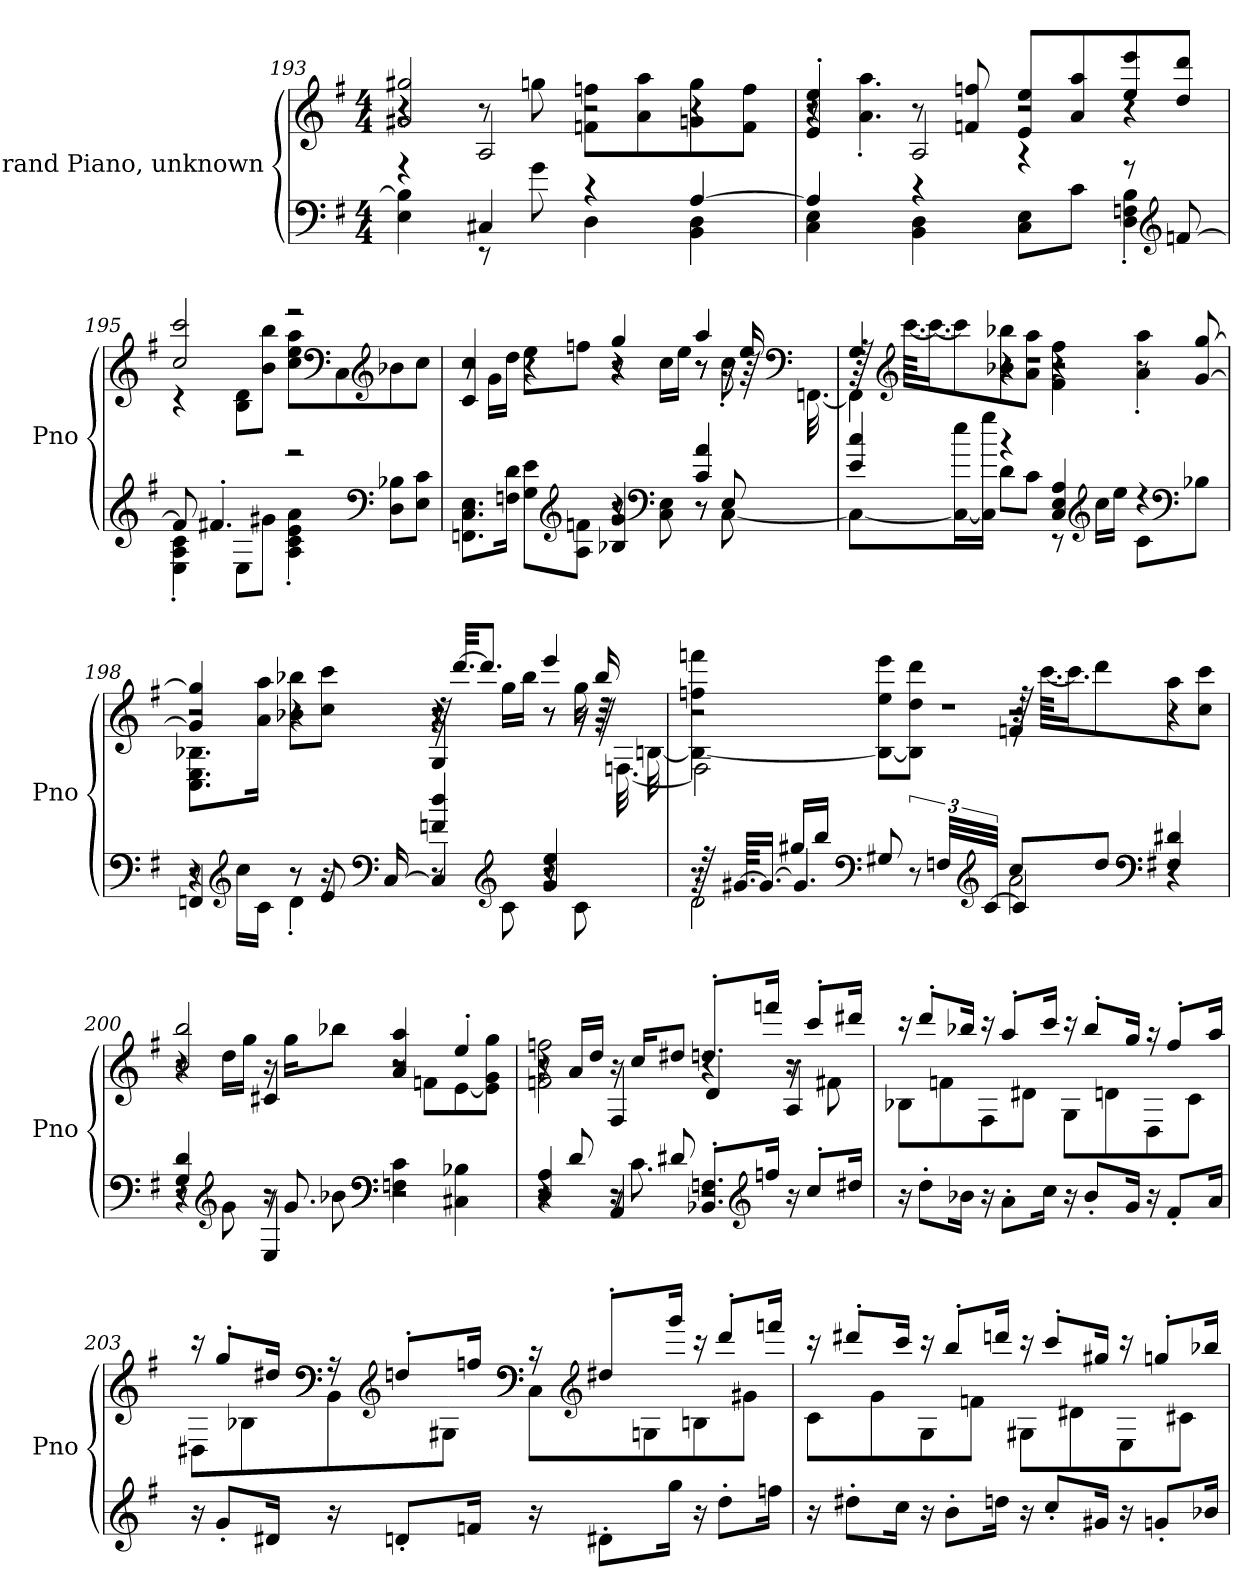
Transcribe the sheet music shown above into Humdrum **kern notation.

**kern	**kern
*part1	*part1
*staff2	*staff1
*I"Grand Piano, unknown	*
*I'Pno	*
*clefF4	*clefG2
*k[f#]	*k[f#]
*M4/4	*M4/4
=193	=193
*^	*^
*	*	*	*^
4r	4E\ 4B\]	2g#X/ 2gg#X/	4r	4r
4C#X/	8r	.	8r	2A/
.	8g\	.	8ggn\	.
4r	4D\	2r	8fn\ 8ffn\L	.
.	.	.	8a\ 8aa\	.
[4A/	4BB\ 4D\	.	8gn\ 8gg\	4r
.	.	.	8f\ 8ff\J	.
=194	=194	=194	=194	=194
4A/]	4C\ 4E\	4e/' 4ee/'	8r	4r
.	.	.	4.a\' 4.aa\'	.
4r	4BB\ 4D\	8r	.	2A/
.	.	8fn/ 8ffn/	.	.
4r	8C\ 8E\L	8e/ 8ee/L	2r	.
.	8c\J	8a/ 8aa/	.	.
8r	4D\' 4Fn\' 4B\'	8ee/ 8eee/	.	4r
*clefG2	*	*	*	*
[8fn/	.	8dd/ 8ddd/J	.	.
*	*	*	*v	*v
!!LO:LB:g=z
=195	=195	=195	=195
8f/]	4E\' 4A\' 4c\'	2cc/ 2ccc/	4r
4.f#X'/	.	.	.
.	8E\L	.	8B\ 8d\L
.	8g#X\J	.	8b\ 8bb\J
2r	4A\' 4c\' 4e\' 4a\'	2r	8cc\ 8ee\ 8aa\L
*	*	*clefF4	*
.	.	.	8C\
*clefF4	*	*clefG2	*
.	8D\ 8B-X\L	.	8b-X\
.	8E\ 8c\J	.	8cc\J
=196	=196	=196	=196
*	*^	*^	*^
2r	8.FFn\ 8.C\ 8.E\L	2r	2r	8r	4c/ 4cc/	2r
.	.	.	.	16g\LL	.	.
.	16Fn\ 16d\Jk	.	.	16dd\JJ	.	.
.	8G\ 8e\L	.	.	8ee\L	4r	.
*clefG2	*	*	*	*	*	*
.	8A\ 8fn\J	.	.	8ffn\J	.	.
4B-X/ 4g/	8r	4r	4r	8r	4gg/	4r
*clefF4	*	*	*	*	*	*
.	8C\ 8E\	.	.	16cc\LL	.	.
.	.	.	.	16ee\JJ	.	.
4c/ 4a/	8r	8r	8r	8r	4aa/	8r
.	[8C\	8E/	16r	8cc'\	.	16r
.	.	.	16ee/	.	.	64r
*	*	*	*clefF4	*	*	*
.	.	.	.	.	.	[32.FFn\
*	*v	*v	*	*	*	*
!!LO:LB:g=z	!!	!!	!!
=197	=197	=197	=197	=197	=197
4e/ 4cc/	8C\L_	1r	128r	4G/	4FF\]
*	*	*clefG2	*	*	*
.	.	.	[64.ccc\KKLL	.	.
.	.	.	16.ccc\J_	.	.
.	16C\_ 16ee\L	.	8ccc\]	.	.
.	16C\] 16gg\JJ	.	.	.	.
4r	8d\L	.	8b-X\ 8bb-X\	4r	4r
.	8c\J	.	8a\ 8aa\J	.	.
4C/ 4E/ 4A/	8r	.	4f#\ 4ff#\	4r	2r
*clefG2	*	*	*	*	*
.	16cc\LL	.	.	.	.
.	16ee\JJ	.	.	.	.
4r	8c\L	.	4a\' 4aa\'	8r	.
*clefF4	*	*	*	*	*
.	8B-X\J	.	.	[8g/ [8gg/	.
!!LO:PB:g=z	!!	!!	!!
=198	=198	=198	=198	=198	=198
*	*^	*	*	*	*
4FFn/	8r	4r	2r	8.C\ 8.E\ 8.B-X\L	4g/] 4gg/]	2r
*clefG2	*	*	*	*	*	*
.	16cc\LL	.	.	.	.	.
.	16c\JJ	.	.	16a\ 16aa\Jk	.	.
8r	4d'\	8r	.	8b-X\ 8bb-X\L	4r	.
8e/	.	16r	.	8cc\ 8ccc\J	.	.
*clefF4	*	*	*	*	*	*
.	.	[16C/	.	.	.	.
4fn/ 4dd/	8r	4C/]	64r	8r	4G/	4r
.	.	.	[32.ddd/KKL	.	.	.
.	.	.	8.ddd/J]	.	.	.
*clefG2	*	*	*	*	*	*
.	8c\	.	.	16gg\LL	.	.
.	.	.	.	16bb-\JJ	.	.
4g/ 4ee/	8r	4r	4eee/	8r	8r	8r
.	8c\	.	.	16gg\	16r	16r
.	.	.	.	32r	16bb-/	64r
.	.	.	.	.	.	[32.Fn\
.	.	.	.	[32Bn\	.	.
!!LO:LB:g=z	!!	!!	!!
=199	=199	=199	=199	=199	=199	=199
128r	2d\	8r	1r	4B\_ 4ffn\ 4fffn\	2r	2F\]
[64.g#X/KKLL	.	.	.	.	.	.
16.g#/JJ_	.	.	.	.	.	.
4.g#/]	.	16gg#X/LL	.	.	.	.
.	.	16bb/JJ	.	.	.	.
*clefF4	*	*	*	*	*	*
.	.	8G#X/	.	8B\_ 8ee\ 8eee\L	.	.
.	.	12r	.	8B\] 8dd\ 8ddd\J	.	.
.	.	48Fn/LLL	.	.	.	.
*clefG2	*	*	*	*	*	*
.	.	[48c/JJJ	.	.	.	.
8cc/L	2a\	4c/]	.	128r	4fn/	2r
.	.	.	.	[64.ccc\KKLL	.	.
.	.	.	.	16.ccc\J]	.	.
8dd/J	.	.	.	8ddd\	.	.
*clefF4	*	*	*	*	*	*
4r	.	4F#X/ 4d#X/	.	8aa\	4r	.
.	.	.	.	8cc\ 8ccc\J	.	.
*	*	*	*	*	*v	*v
!!LO:LB:g=z
=200	=200	=200	=200	=200	=200
4r	8r	4G/ 4d/	2b/ 2bb/	8r	4r
*clefG2	*	*	*	*	*
.	8g\	.	.	16dd\LL	.
.	.	.	.	16gg\JJ	.
16r	8r	4E/	.	16r	4c#X/
8.g/	.	.	.	16gg\KL	.
.	8b-X\	.	.	8bb-X\J	.
*clefF4	*	*	*	*	*
2r	4Fn\ 4c\	2r	4a/ 4aa/	8r	2r
.	.	.	.	8fn\L	.
.	4C#X\ 4B-X\	.	4ee'/	[8e\	.
.	.	.	.	8e\] 8g\ 8gg\J	.
=201	=201	=201	=201	=201	=201
8r	4r	4D/ 4A/	8r	2fn\ 2ffn\	4r
8d/	.	.	16a/LL	.	.
.	.	.	16dd/JJ	.	.
8r	16r	4AA/	16r	.	4F#/
.	8.c\	.	16cc/KL	.	.
8d#X/	.	.	8dd#X/J	.	.
8.BB-X/' 8.Fn/'L	2r	2r	8.ddn'/L	4r	4d/
*clefG2	*	*	*	*	*
16ffn/Jk	.	.	16fffn/Jk	.	.
16r	.	.	16r	8r	4A'/
8cc'/L	.	.	8ccc'/L	.	.
.	.	.	.	8f#X\	.
16dd#X/Jk	.	.	16ddd#X/Jk	.	.
*v	*v	*v	*	*	*
*	*	*v	*v
!!LO:LB:g=z
=202	=202	=202
16r	16r	8B-X\L
8dd'\L	8ddd'/L	.
.	.	8fn\
16b-X\Jk	16bb-X/Jk	.
16r	16r	8F#\
8a'\L	8aa'/L	.
.	.	8d#X\J
16cc\Jk	16ccc/Jk	.
16r	16r	8G\L
8b-'/L	8bb-'/L	.
.	.	8dn\
16g/Jk	16gg/Jk	.
16r	16r	8D\
8f#'/L	8ff#'/L	.
.	.	8c\J
16a/Jk	16aa/Jk	.
!!LO:LB:g=z	!!
=203	=203	=203
16r	16r	8D#X\L
8g'/L	8gg'/L	.
.	.	8B-X\
16d#X/Jk	16dd#X/Jk	.
*	*clefF4	*
16r	16r	8BB\
*	*clefG2	*
8dn'/L	8ddn'/L	.
.	.	8G#X\J
16fn/Jk	16ffn/Jk	.
*	*clefF4	*
16r	16r	8C\L
*	*clefG2	*
8d#X'\L	8dd#X'/L	.
.	.	8Gn\
16gg\Jk	16ggg/Jk	.
16r	16r	8Bn\
8dd'\L	8ddd'/L	.
.	.	8g#X\J
16ffn\Jk	16fffn/Jk	.
!!LO:PB:g=z	!!
=204	=204	=204
16r	16r	8c\L
8dd#X'\L	8ddd#X'/L	.
.	.	8g\
16cc\Jk	16ccc/Jk	.
16r	16r	8G\
8b'\L	8bb'/L	.
.	.	8fn\J
16ddn\Jk	16dddn/Jk	.
16r	16r	8G#X\L
8cc'/L	8ccc'/L	.
.	.	8d#X\
16g#X/Jk	16gg#X/Jk	.
16r	16r	8E\
8gn'/L	8ggn'/L	.
.	.	8c#X\J
16b-X/Jk	16bb-X/Jk	.
*	*v	*v
=	=
*-	*-
